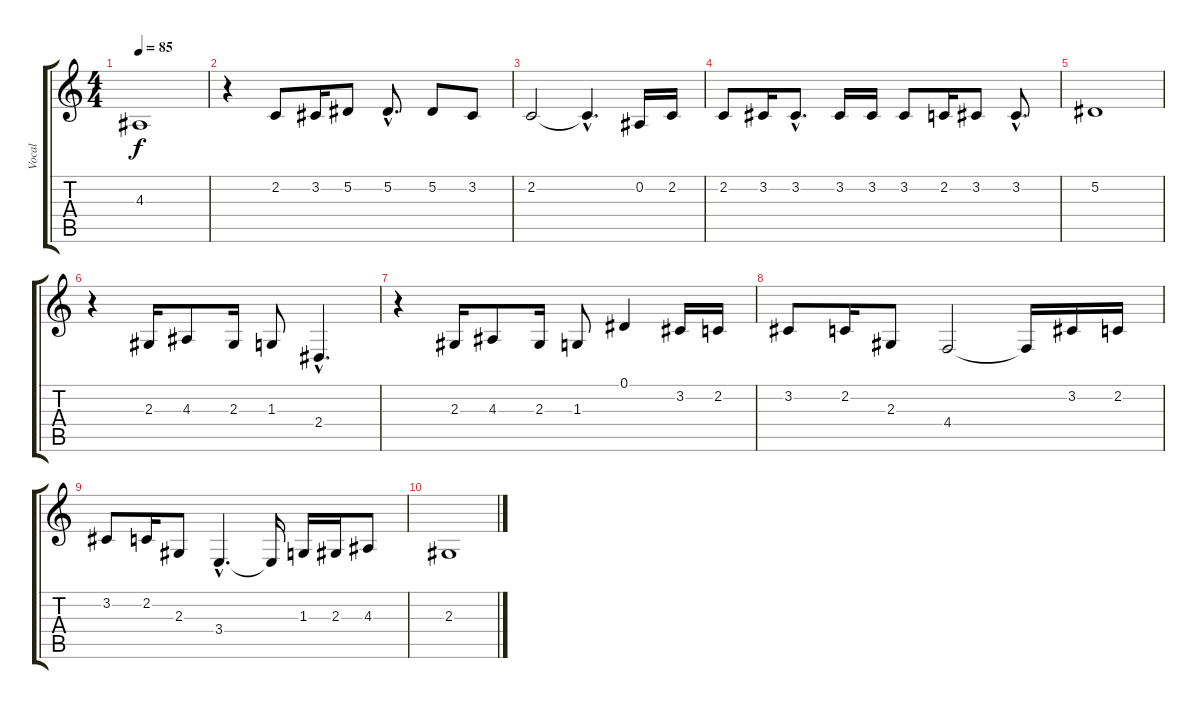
\track ("Vocal" "Vocal") {instrument violin}
\staff {score tabs}
\tuning (Eb4 Bb3 Gb3 Db3 Ab2 Eb2) {hide}
\ts (4 4)
\tempo 85
\clef g2
\ks c
4.3.1{dy f} |
r.4 2.2.8 3.2.16 5.2.8 5.2{hac}.8{d} 5.2.8 3.2.8 |
2.2.2 2.2{hac t}.4{d} 0.2.16 2.2.16 |
2.2.8 3.2.16 3.2{hac}.8{d} 3.2.16 3.2.16 3.2.8 2.2.16 3.2.8 3.2{hac}.8{d} |
5.2.1 |
r.4 2.3.16 4.3.8 2.3.16 1.3.8 2.4{hac}.4{d} |
r.4 2.3.16 4.3.8 2.3.16 1.3.8 0.1.4 3.2.16 2.2.16 |
3.2.8 2.2.16 2.3.8 4.4.2 4.4{t}.16 3.2.16 2.2.16 |
3.2.8 2.2.16 2.3.8 3.4{hac}.4{d} 3.4{t}.16 1.3.16 2.3.16 4.3.8 |
2.3.1
